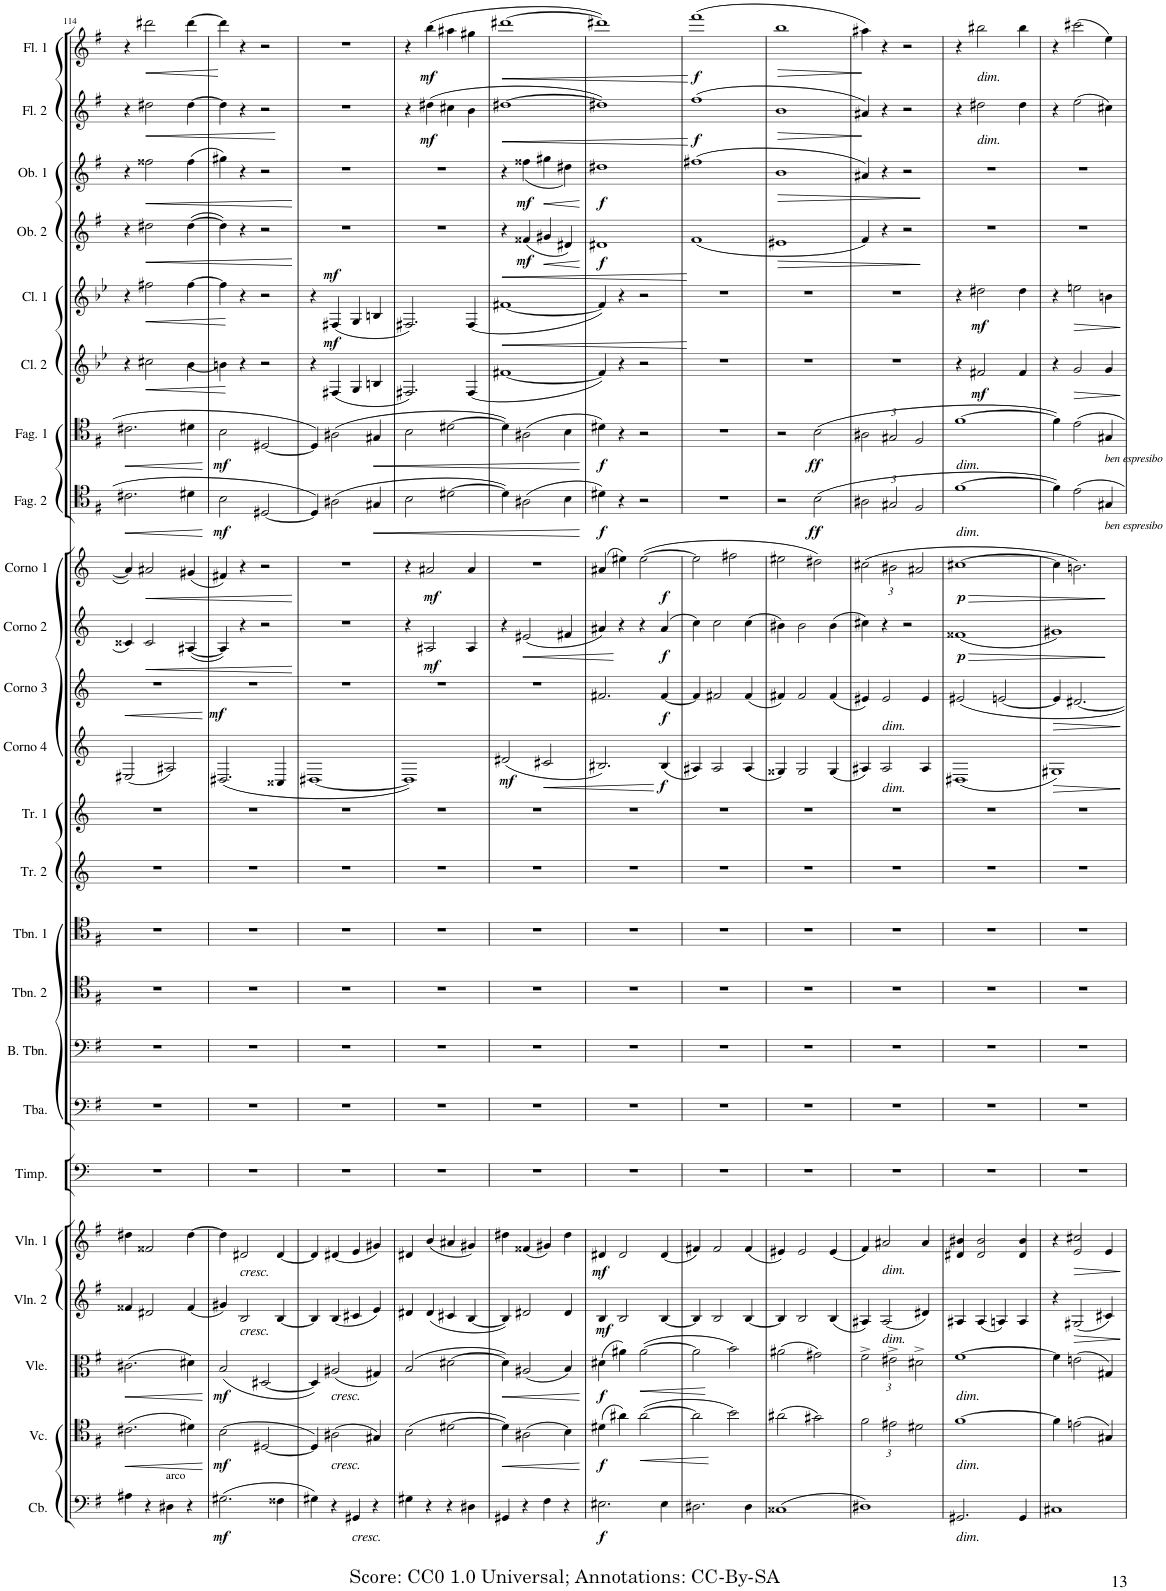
**kern	**dynam	**kern	**dynam	**kern	**dynam	**kern	**dynam	**kern	**dynam	**kern	**kern	**kern	**kern	**kern	**kern	**kern	**kern	**dynam	**kern	**dynam	**kern	**dynam	**kern	**dynam	**kern	**dynam	**kern	**dynam	**kern	**dynam	**kern	**dynam	**kern	**dynam	**kern	**dynam	**kern	**dynam	**kern	**dynam
*part24	*part24	*part23	*part23	*part22	*part22	*part21	*part21	*part20	*part20	*part19	*part18	*part17	*part16	*part15	*part14	*part13	*part12	*part12	*part11	*part11	*part10	*part10	*part9	*part9	*part8	*part8	*part7	*part7	*part6	*part6	*part5	*part5	*part4	*part4	*part3	*part3	*part2	*part2	*part1	*part1
*staff24	*staff24	*staff23	*staff23	*staff22	*staff22	*staff21	*staff21	*staff20	*staff20	*staff19	*staff18	*staff17	*staff16	*staff15	*staff14	*staff13	*staff12	*staff12	*staff11	*staff11	*staff10	*staff10	*staff9	*staff9	*staff8	*staff8	*staff7	*staff7	*staff6	*staff6	*staff5	*staff5	*staff4	*staff4	*staff3	*staff3	*staff2	*staff2	*staff1	*staff1
*I"Contrabassi	*	*I"Violoncelli	*	*I"Viole	*	*I"Violini 2	*	*I"Violini 1	*	*I"Timpani	*I"Tuba	*I"Bass Trombone	*I"Trombone Tenore 2	*I"Trombone Tenore 1	*I"Trombe in F 2	*I"Trombe in F 1	*I"Corno in F 4	*	*I"Corno in F 3	*	*I"Corno in F 2	*	*I"Corno in F 1	*	*I"Fagotto 2	*	*I"Fagotto 1	*	*I"Clarinetto in A 2	*	*I"Clarinetto in A 1	*	*I"Oboe 2	*	*I"Oboe 1	*	*I"Flauto 2	*	*I"Flauto 1	*
*I'Cb.	*	*I'Vc.	*	*I'Vle.	*	*I'Vln. 2	*	*I'Vln. 1	*	*I'Timp.	*I'Tba.	*I'B. Tbn.	*I'Tbn. 2	*I'Tbn. 1	*I'Tr. 2	*I'Tr. 1	*I'Corno 4	*	*I'Corno 3	*	*I'Corno 2	*	*I'Corno 1	*	*I'Fag. 2	*	*I'Fag. 1	*	*I'Cl. 2	*	*I'Cl. 1	*	*I'Ob. 2	*	*I'Ob. 1	*	*I'Fl. 2	*	*I'Fl. 1	*
!!LO:PB:g=z
*clefF4	*	*clefC4	*	*clefC3	*	*clefG2	*	*clefG2	*	*clefF4	*clefF4	*clefF4	*clefC4	*clefC4	*clefG2	*clefG2	*clefG2	*	*clefG2	*	*clefG2	*	*clefG2	*	*clefC4	*	*clefC4	*	*clefG2	*	*clefG2	*	*clefG2	*	*clefG2	*	*clefG2	*	*clefG2	*
*Trd7c12	*	*	*	*	*	*	*	*	*	*	*	*	*	*	*Trd-3c-5	*Trd-3c-5	*Trd4c7	*	*Trd4c7	*	*Trd4c7	*	*Trd4c7	*	*	*	*	*	*Trd2c3	*	*Trd2c3	*	*	*	*	*	*	*	*	*
*k[f#]	*	*k[f#]	*	*k[f#]	*	*k[f#]	*	*k[f#]	*	*k[]	*k[f#]	*k[f#]	*k[f#]	*k[f#]	*k[]	*k[]	*k[]	*	*k[]	*	*k[]	*	*k[]	*	*k[f#]	*	*k[f#]	*	*k[b-e-]	*	*k[b-e-]	*	*k[f#]	*	*k[f#]	*	*k[f#]	*	*k[f#]	*
*M2/2	*	*M2/2	*	*M2/2	*	*M2/2	*	*M2/2	*	*M2/2	*M2/2	*M2/2	*M2/2	*M2/2	*M2/2	*M2/2	*M2/2	*	*M2/2	*	*M2/2	*	*M2/2	*	*M2/2	*	*M2/2	*	*M2/2	*	*M2/2	*	*M2/2	*	*M2/2	*	*M2/2	*	*M2/2	*
*met(c|)	*	*met(c|)	*	*met(c|)	*	*met(c|)	*	*met(c|)	*	*met(c|)	*met(c|)	*met(c|)	*met(c|)	*met(c|)	*met(c|)	*met(c|)	*met(c|)	*	*met(c|)	*	*met(c|)	*	*met(c|)	*	*met(c|)	*	*met(c|)	*	*met(c|)	*	*met(c|)	*	*met(c|)	*	*met(c|)	*	*met(c|)	*	*met(c|)	*
=114	=114	=114	=114	=114	=114	=114	=114	=114	=114	=114	=114	=114	=114	=114	=114	=114	=114	=114	=114	=114	=114	=114	=114	=114	=114	=114	=114	=114	=114	=114	=114	=114	=114	=114	=114	=114	=114	=114	=114	=114
!	!	!	!LO:HP:b	!	!LO:HP:b	!	!	!	!	!	!	!	!	!	!	!	!	!LO:HP:b	!	!	!	!	!	!	!	!LO:HP:b	!	!LO:HP:b	!	!	!	!	!	!	!	!	!	!	!	!
4A#X\	.	(2.c#X\	<	(2.c#X\	<	4f##X/	.	4dd#X\	.	1r	1r	1r	1r	1r	1r	1r	(2E#X/	<	1r	.	4c##X/	.	4a#/]	.	2.c#X\	<	2.c#X\	<	4r	.	4r	.	4r	.	4r	.	4r	.	4r	.
!	!	!	!	!	!	!	!	!	!	!	!	!	!	!	!	!	!	!	!	!	!	!LO:HP:b	!	!LO:HP:b	!	!	!	!	!	!LO:HP:b	!	!LO:HP:b	!	!LO:HP:b	!	!LO:HP:b	!	!LO:HP:b	!	!LO:HP:b
4r	.	.	.	.	.	2d#X/	.	2f##X/	.	.	.	.	.	.	.	.	.	.	.	.	2c##/	<	2a#X/	<	.	.	.	.	2cc#X\	<	2ff#X\	<	2dd#X\	<	2ff##X\	<	2dd#X\	<	2ddd#X\	<
!LO:TX:a:t=arco	!	!	!	!	!	!	!	!	!	!	!	!	!	!	!	!	!	!	!	!	!	!	!	!	!	!	!	!	!	!	!	!	!	!	!	!	!	!	!	!
4D#X\	.	.	.	.	.	.	.	.	.	.	.	.	.	.	.	.	2A#X/)	.	.	.	.	.	.	.	.	.	.	.	.	.	.	.	.	.	.	.	.	.	.	.
4r	.	4d#X\)	.	4d#X\)	.	(4f##/	.	[4dd#\	.	.	.	.	.	.	.	.	.	.	.	.	([4A#X/	.	(4g#X/	.	4d#X\	.	4d#X\	.	(<4b-\	.	[4ff#\	.	(>[4dd#\	.	(>4ff##\	.	[4dd#\	.	[4ddd#\	.
.	.	.	[	.	[	.	.	.	.	.	.	.	.	.	.	.	.	[	.	.	.	.	.	.	.	[	.	[	.	.	.	.	.	.	.	.	.	.	.	.
=115	=115	=115	=115	=115	=115	=115	=115	=115	=115	=115	=115	=115	=115	=115	=115	=115	=115	=115	=115	=115	=115	=115	=115	=115	=115	=115	=115	=115	=115	=115	=115	=115	=115	=115	=115	=115	=115	=115	=115	=115
!	!LO:DY:b	!	!LO:DY:b	!	!LO:DY:b	!	!	!	!	!	!	!	!	!	!	!	!	!LO:DY:a	!	!	!	!	!	!	!	!LO:DY:b	!	!LO:DY:b	!	!	!	!	!	!	!	!	!	!	!	!
(2.G#X\	mf	(2B\	mf	(2B/	mf	4g#X/)	.	4dd#\]	.	1r	1r	1r	1r	1r	1r	1r	(2.D#X/	mf	1r	.	4A#/])	.	4f#X/)	.	2B\	mf	2B\	mf	4bn\)	.	4ff#\]	.	4dd#\])	.	4gg#X\)	.	4dd#\]	.	4ddd#\]	.
!	!	!	!	!	!	!	!	!LO:TX:b:i:t=cresc.	!	!	!	!	!	!	!	!	!	!	!	!	!	!	!	!	!	!	!	!	!	!	!	!	!	!	!	!	!	!	!	!
!	!	!	!	!	!	!LO:TX:b:i:t=cresc.	!	!	!	!	!	!	!	!	!	!	!	!	!	!	!	!	!	!	!	!	!	!	!	!	!	!	!	!	!	!	!	!	!	!
.	.	.	.	.	.	2B/	.	2d#X/	.	.	.	.	.	.	.	.	.	.	.	.	4r	.	4r	.	.	.	.	.	4r	[	4r	[	4r	.	4r	.	4r	.	4r	[
.	.	[2D#X/	.	[2D#X/	.	.	.	.	.	.	.	.	.	.	.	.	.	.	.	.	2r	.	2r	.	[2D#X/	.	[2D#X/	.	2r	.	2r	.	2r	.	2r	.	2r	.	2r	.
4F##X\	.	.	.	.	.	[4B/	.	[4d#/	.	.	.	.	.	.	.	.	4C##X/	.	.	.	.	.	.	.	.	.	.	.	.	.	.	.	.	.	.	.	.	.	.	.
.	.	.	.	.	.	.	.	.	.	.	.	.	.	.	.	.	.	.	.	.	.	[	.	[	.	.	.	.	.	.	.	.	.	[	.	[	.	[	.	.
=116	=116	=116	=116	=116	=116	=116	=116	=116	=116	=116	=116	=116	=116	=116	=116	=116	=116	=116	=116	=116	=116	=116	=116	=116	=116	=116	=116	=116	=116	=116	=116	=116	=116	=116	=116	=116	=116	=116	=116	=116
4G#X\)	.	4D#/])	.	4D#/])	.	4B/]	.	4d#/]	.	1r	1r	1r	1r	1r	1r	1r	[1D#X	.	1r	.	1r	.	1r	.	4D#/]	.	4D#/]	.	4r	.	4r	.	1r	.	1r	.	1r	.	1r	.
!	!	!	!	!LO:TX:b:i:t=cresc.	!	!	!	!	!	!	!	!	!	!	!	!	!	!	!	!	!	!	!	!	!	!	!	!	!	!	!	!	!	!	!	!	!	!	!	!
!	!	!LO:TX:b:i:t=cresc.	!	!	!	!	!	!	!	!	!	!	!	!	!	!	!	!	!	!	!	!	!	!	!	!	!	!	!	!	!	!	!	!	!	!	!	!	!	!
!	!	!	!	!	!	!	!	!	!	!	!	!	!	!	!	!	!	!	!	!	!	!	!	!	!	!	!	!	!	!LO:DY:a	!	!LO:DY:a	!	!	!	!	!	!	!	!
4r	.	(2A#X\	.	(2A#X/	.	(4B/	.	(4d#X/	.	.	.	.	.	.	.	.	.	.	.	.	.	.	.	.	(2A#X\	.	(2A#X\	.	(4F#X/	mf	(4F#X/	mf	.	.	.	.	.	.	.	.
!LO:TX:b:i:t=cresc.	!	!	!	!	!	!	!	!	!	!	!	!	!	!	!	!	!	!	!	!	!	!	!	!	!	!	!	!	!	!	!	!	!	!	!	!	!	!	!	!
4GG#X/	.	.	.	.	.	4c#X/	.	4e/	.	.	.	.	.	.	.	.	.	.	.	.	.	.	.	.	.	.	.	.	4G/	.	4G/	.	.	.	.	.	.	.	.	.
!	!	!	!	!	!	!	!	!	!	!	!	!	!	!	!	!	!	!	!	!	!	!	!	!	!	!LO:HP:b	!	!LO:HP:b	!	!	!	!	!	!	!	!	!	!	!	!
4r	.	4G#X/)	.	4G#X/)	.	4e/)	.	4g#X/)	.	.	.	.	.	.	.	.	.	.	.	.	.	.	.	.	4G#X/	<	4G#X/	<	4Bn/	.	4Bn/	.	.	.	.	.	.	.	.	.
=117	=117	=117	=117	=117	=117	=117	=117	=117	=117	=117	=117	=117	=117	=117	=117	=117	=117	=117	=117	=117	=117	=117	=117	=117	=117	=117	=117	=117	=117	=117	=117	=117	=117	=117	=117	=117	=117	=117	=117	=117
4G#X\	.	(2B\	.	(2B/	.	4d#X/	.	4d#X/	.	1r	1r	1r	1r	1r	1r	1r	1D#])	.	1r	.	4r	.	4r	.	2B\	.	2B\	.	2.F#X/)	.	2.F#X/)	.	1r	.	1r	.	4r	.	4r	.
!	!	!	!	!	!	!	!	!	!	!	!	!	!	!	!	!	!	!	!	!	!	!LO:DY:b	!	!LO:DY:b	!	!	!	!	!	!	!	!	!	!	!	!	!	!LO:DY:b	!	!LO:DY:b
4r	.	.	.	.	.	(4d#/	.	(4b/	.	.	.	.	.	.	.	.	.	.	.	.	2A#X/	mf	2a#X/	mf	.	.	.	.	.	.	.	.	.	.	.	.	(4dd#X\	mf	(4bb\	mf
4r	.	[2d#X\	.	[2d#X\	.	4c#X/	.	4a#X/	.	.	.	.	.	.	.	.	.	.	.	.	.	.	.	.	[2d#X\	.	[2d#X\	.	.	.	.	.	.	.	.	.	4cc#X\	.	4aa#X\	.
4D#X\	.	.	.	.	.	[4B/	.	4g#X/)	.	.	.	.	.	.	.	.	.	.	.	.	4A#/	.	4a#/	.	.	.	.	.	(<4F#/	.	(<4F#/	.	.	.	.	.	4b\	.	4gg#X\	.
=118	=118	=118	=118	=118	=118	=118	=118	=118	=118	=118	=118	=118	=118	=118	=118	=118	=118	=118	=118	=118	=118	=118	=118	=118	=118	=118	=118	=118	=118	=118	=118	=118	=118	=118	=118	=118	=118	=118	=118	=118
!	!	!	!LO:HP:b	!	!LO:HP:b	!	!	!	!	!	!	!	!	!	!	!	!	!LO:DY:b	!	!	!	!	!	!	!	!	!	!	!	!LO:HP:b	!	!LO:HP:b	!	!	!	!	!	!LO:HP:b	!	!LO:HP:b
4GG#X/	.	4d#\])	<	4d#\])	<	4B/])	.	4dd#X\	.	1r	1r	1r	1r	1r	1r	1r	(2d#X/	mf	1r	.	4r	.	1r	.	4d#\])	.	4d#\])	.	[1f#X	<	[1f#X	<	4r	.	4r	.	[1dd#X	<	[1ddd#X	<
!	!	!	!	!	!	!	!	!	!	!	!	!	!	!	!	!	!	!	!	!	!	!LO:HP:b	!	!	!	!	!	!	!	!	!	!	!	!LO:DY:b	!	!LO:DY:b	!	!	!	!
4r	.	(2A#X\	.	(2A#X/	.	2d#X/	.	(4f##X/	.	.	.	.	.	.	.	.	.	.	.	.	(2e#X/	<	.	.	(2A#X\	.	(2A#X\	.	.	.	.	.	(<4f##X/	mf	(<4ff##X\	mf	.	.	.	.
!	!	!	!	!	!	!	!	!	!	!	!	!	!	!	!	!	!	!LO:HP:b	!	!	!	!	!	!	!	!	!	!	!	!	!	!	!	!LO:HP:b	!	!LO:HP:b	!	!	!	!
4F#\	.	.	.	.	.	.	.	4g#X/)	.	.	.	.	.	.	.	.	2c#X/	<	.	.	.	.	.	.	.	.	.	.	.	.	.	.	4g#X/	<	4gg#X\	<	.	.	.	.
4r	.	4B\)	.	4B/)	.	4d#/	.	4dd#\	.	.	.	.	.	.	.	.	.	.	.	.	4f#X/	.	.	.	4B\	.	4B\	.	.	.	.	.	4d#X/)	.	4dd#X\)	.	.	.	.	.
.	.	.	[	.	[	.	.	.	.	.	.	.	.	.	.	.	.	.	.	.	.	.	.	.	.	[	.	[	.	.	.	.	.	[	.	[	.	.	.	.
=119	=119	=119	=119	=119	=119	=119	=119	=119	=119	=119	=119	=119	=119	=119	=119	=119	=119	=119	=119	=119	=119	=119	=119	=119	=119	=119	=119	=119	=119	=119	=119	=119	=119	=119	=119	=119	=119	=119	=119	=119
!	!LO:DY:b	!	!LO:DY:b	!	!LO:DY:b	!	!LO:DY:b	!	!LO:DY:b	!	!	!	!	!	!	!	!	!	!	!	!	!	!	!	!	!LO:DY:b	!	!LO:DY:b	!	!	!	!	!	!LO:DY:b	!	!LO:DY:b	!	!	!	!
*	*	*	*	*	*	*	*	*	*	*	*	*	*	*	*	*	*	*	*	*	*	*	*^	*	*	*	*	*	*	*	*	*	*	*	*	*	*	*	*	*
2.E#X\	f	(4d#X\	f	(4d#X\	f	4B/	mf	4d#X/	mf	1r	1r	1r	1r	1r	1r	1r	2.B#X/)	.	2.f#X/	.	4a#X/)	.	(4a#X/	2.ryy	.	4d#X\)	f	4d#X\)	f	4f#/])	.	4f#/])	.	1d#X	f	1dd#X	f	1dd#X])	.	1ddd#X])	.
.	.	4a#X\)	.	4a#X\)	.	2B/	.	2d#/	.	.	.	.	.	.	.	.	.	.	.	.	4r	[	4ee#X\)	.	.	4r	.	4r	.	4r	.	4r	.	.	.	.	.	.	.	.	.
!	!	!	!LO:HP:b	!	!LO:HP:b	!	!	!	!	!	!	!	!	!	!	!	!	!	!	!	!	!	!	!	!	!	!	!	!	!	!	!	!	!	!	!	!	!	!	!	!
.	.	([2a#\	<	([2a#\	<	.	.	.	.	.	.	.	.	.	.	.	.	.	.	.	4r	.	([2ee#\	.	.	2r	.	2r	.	2r	.	2r	.	.	.	.	.	.	.	.	.
!	!	!	!	!	!	!	!	!	!	!	!	!	!	!	!	!	!	!LO:DY:n=1:b	!	!LO:DY:b	!	!LO:DY:b	!	!	!LO:DY:b	!	!	!	!	!	!	!	!	!	!	!	!	!	!	!	!
4E#\	.	.	.	.	.	[4B/	.	(4d#/	.	.	.	.	.	.	.	.	(<4B#/	[ f	[4f#/	f	(4a#/	f	.	4ryy	f	.	.	.	.	.	.	.	.	.	.	.	.	.	.	.	.
.	.	.	.	.	.	.	.	.	.	.	.	.	.	.	.	.	.	.	.	.	.	.	.	.	.	.	.	.	.	.	[	.	[	.	.	.	.	.	[	.	[
=120	=120	=120	=120	=120	=120	=120	=120	=120	=120	=120	=120	=120	=120	=120	=120	=120	=120	=120	=120	=120	=120	=120	=120	=120	=120	=120	=120	=120	=120	=120	=120	=120	=120	=120	=120	=120	=120	=120	=120	=120	=120
!	!	!	!	!	!	!	!	!	!	!	!	!	!	!	!	!	!	!	!	!	!	!	!	!	!	!	!	!	!	!	!	!	!	!	!	!	!	!	!LO:DY:b	!	!LO:DY:b
*	*	*	*	*	*	*	*	*	*	*	*	*	*	*	*	*	*	*	*	*	*	*	*v	*v	*	*	*	*	*	*	*	*	*	*	*	*	*	*	*	*	*
2.D#X\	.	2a#\]	.	2a#\]	.	4B/]	.	4f#X/)	.	1r	1r	1r	1r	1r	1r	1r	4A#X/)	.	4f#/]	.	4cc\)	.	2ee#\]	.	1r	.	1r	.	1r	.	1r	.	(1f#	.	(1ff#X	.	(1ff#	f	(1fff#	f
.	.	.	.	.	.	2B/	.	2f#/	.	.	.	.	.	.	.	.	2A#/	.	2f#X/	.	2cc\	.	.	.	.	.	.	.	.	.	.	.	.	.	.	.	.	.	.	.
.	.	2b\)	[	2b\)	[	.	.	.	.	.	.	.	.	.	.	.	.	.	.	.	.	.	2ff#X\	.	.	.	.	.	.	.	.	.	.	.	.	.	.	.	.	.
4D#\	.	.	.	.	.	[4B/	.	(4f#/	.	.	.	.	.	.	.	.	(4A#/	.	(4f#/	.	(4cc\	.	.	.	.	.	.	.	.	.	.	.	.	.	.	.	.	.	.	.
=121	=121	=121	=121	=121	=121	=121	=121	=121	=121	=121	=121	=121	=121	=121	=121	=121	=121	=121	=121	=121	=121	=121	=121	=121	=121	=121	=121	=121	=121	=121	=121	=121	=121	=121	=121	=121	=121	=121	=121	=121
!	!	!	!	!	!	!	!	!	!	!	!	!	!	!	!	!	!	!	!	!	!	!	!	!	!	!	!	!	!	!	!	!	!	!LO:HP:b	!	!LO:HP:b	!	!LO:HP:b	!	!LO:HP:b
(1C##X	.	(2a#X\	.	(2a#X\	.	4B/]	.	4e#X/)	.	1r	1r	1r	1r	1r	1r	1r	4G##X/)	.	4f#X/)	.	4b#X\)	.	2ee#X\	.	2r	.	2r	.	1r	.	1r	.	1e#X	>	1b	>	1b	>	1bb	>
.	.	.	.	.	.	2B/	.	2e#/	.	.	.	.	.	.	.	.	2G##/	.	2f#/	.	2b#\	.	.	.	.	.	.	.	.	.	.	.	.	.	.	.	.	.	.	.
!	!	!	!	!	!	!	!	!	!	!	!	!	!	!	!	!	!	!	!	!	!	!	!	!	!	!LO:DY:b	!	!LO:DY:b	!	!	!	!	!	!	!	!	!	!	!	!
.	.	2g#X\)	.	2g#X\)	.	.	.	.	.	.	.	.	.	.	.	.	.	.	.	.	.	.	2dd#X\)	.	(2B\	ff	(2B\	ff	.	.	.	.	.	.	.	.	.	.	.	.
.	.	.	.	.	.	(4B/	.	(4e#/	.	.	.	.	.	.	.	.	(4G##/	.	(4f#/	.	(4b#\	.	.	.	.	.	.	.	.	.	.	.	.	.	.	.	.	.	.	.
=122	=122	=122	=122	=122	=122	=122	=122	=122	=122	=122	=122	=122	=122	=122	=122	=122	=122	=122	=122	=122	=122	=122	=122	=122	=122	=122	=122	=122	=122	=122	=122	=122	=122	=122	=122	=122	=122	=122	=122	=122
*	*	*Xbrackettup	*	*Xbrackettup	*	*	*	*	*	*	*	*	*	*	*	*	*	*	*	*	*	*	*Xbrackettup	*	*Xbrackettup	*	*Xbrackettup	*	*	*	*	*	*	*	*	*	*	*	*	*
1D#X)	.	3f#\	.	3f#^\	.	4A#X/)	.	4f#/)	.	1r	1r	1r	1r	1r	1r	1r	4A#X/)	.	4e#X/)	.	4cc#X\)	.	(3cc#X\	.	3A#X\	.	3A#X\	.	1r	.	1r	.	4f#/)	.	4a#X/)	.	4a#X/)	.	4aa#X\)	.
!	!	!	!	!	!	!	!	!	!	!	!	!	!	!	!	!	!	!	!LO:TX:b:i:t=dim.	!	!	!	!	!	!	!	!	!	!	!	!	!	!	!	!	!	!	!	!	!
!	!	!	!	!	!	!	!	!	!	!	!	!	!	!	!	!	!LO:TX:b:i:t=dim.	!	!	!	!	!	!	!	!	!	!	!	!	!	!	!	!	!	!	!	!	!	!	!
!	!	!	!	!	!	!	!	!LO:TX:b:i:t=dim.	!	!	!	!	!	!	!	!	!	!	!	!	!	!	!	!	!	!	!	!	!	!	!	!	!	!	!	!	!	!	!	!
!	!	!	!	!	!	!LO:TX:b:i:t=dim.	!	!	!	!	!	!	!	!	!	!	!	!	!	!	!	!	!	!	!	!	!	!	!	!	!	!	!	!	!	!	!	!	!	!
.	.	.	.	.	.	(2A#/	.	2a#X/	.	.	.	.	.	.	.	.	2A#/	.	2e#/	.	4r	.	.	.	.	.	.	.	.	.	.	.	4r	.	4r	.	4r	]	4r	]
.	.	3e#X\	.	3e#X^\	.	.	.	.	.	.	.	.	.	.	.	.	.	.	.	.	.	.	3b#X\	.	3G#X/	.	3G#X/	.	.	.	.	.	.	.	.	.	.	.	.	.
.	.	.	.	.	.	.	.	.	.	.	.	.	.	.	.	.	.	.	.	.	2r	.	.	.	.	.	.	.	.	.	.	.	2r	.	2r	.	2r	.	2r	.
.	.	3d#X\	.	3d#X^\	.	.	.	.	.	.	.	.	.	.	.	.	.	.	.	.	.	.	3a#X/	.	3F#/	.	3F#/	.	.	.	.	.	.	.	.	.	.	.	.	.
.	.	.	.	.	.	4d#X/)	.	4a#/	.	.	.	.	.	.	.	.	4A#/	.	4e#/	.	.	.	.	.	.	.	.	.	.	.	.	.	.	.	.	.	.	.	.	.
.	.	.	.	.	.	.	.	.	.	.	.	.	.	.	.	.	.	.	.	.	.	.	.	.	.	.	.	.	.	.	.	.	.	]	.	]	.	.	.	.
=123	=123	=123	=123	=123	=123	=123	=123	=123	=123	=123	=123	=123	=123	=123	=123	=123	=123	=123	=123	=123	=123	=123	=123	=123	=123	=123	=123	=123	=123	=123	=123	=123	=123	=123	=123	=123	=123	=123	=123	=123
!	!	!	!	!	!	!	!	!	!	!	!	!	!	!	!	!	!	!	!	!	!	!	!	!	!	!	!LO:TX:b:i:t=dim.	!	!	!	!	!	!	!	!	!	!	!	!	!
!	!	!	!	!	!	!	!	!	!	!	!	!	!	!	!	!	!	!	!	!	!	!	!	!	!LO:TX:b:i:t=dim.	!	!	!	!	!	!	!	!	!	!	!	!	!	!	!
!	!	!	!	!LO:TX:b:i:t=dim.	!	!	!	!	!	!	!	!	!	!	!	!	!	!	!	!	!	!	!	!	!	!	!	!	!	!	!	!	!	!	!	!	!	!	!	!
!	!	!LO:TX:b:i:t=dim.	!	!	!	!	!	!	!	!	!	!	!	!	!	!	!	!	!	!	!	!	!	!	!	!	!	!	!	!	!	!	!	!	!	!	!	!	!	!
!LO:TX:b:i:t=dim.	!	!	!	!	!	!	!	!	!	!	!	!	!	!	!	!	!	!	!	!	!	!	!	!	!	!	!	!	!	!	!	!	!	!	!	!	!	!	!	!
!	!	!	!	!	!	!	!	!	!	!	!	!	!	!	!	!	!	!	!	!	!	!LO:HP:b	!	!LO:HP:b	!	!	!	!	!	!	!	!	!	!	!	!	!	!	!	!
!	!	!	!	!	!	!	!	!	!	!	!	!	!	!	!	!	!	!	!	!	!	!LO:DY:n=1:b	!	!LO:DY:n=1:b	!	!	!	!	!	!	!	!	!	!	!	!	!	!	!	!
2.GG#X/	.	[1f#	.	[1f#	.	4A#X/	.	4d#X/ 4b#X/	.	1r	1r	1r	1r	1r	1r	1r	(1D#X	.	2e#X/	.	(1f##X	> p	[1cc#X	> p	[1f#	.	[1f#	.	4r	.	4r	.	1r	.	1r	.	4r	.	4r	.
!	!	!	!	!	!	!	!	!	!	!	!	!	!	!	!	!	!	!	!	!	!	!	!	!	!	!	!	!	!	!	!	!	!	!	!	!	!	!	!LO:TX:b:i:t=dim.	!
!	!	!	!	!	!	!	!	!	!	!	!	!	!	!	!	!	!	!	!	!	!	!	!	!	!	!	!	!	!	!	!	!	!	!	!	!	!LO:TX:b:i:t=dim.	!	!	!
!	!	!	!	!	!	!	!	!	!	!	!	!	!	!	!	!	!	!	!	!	!	!	!	!	!	!	!	!	!	!LO:DY:b	!	!LO:DY:b	!	!	!	!	!	!	!	!
.	.	.	.	.	.	(4A#/	.	2d#/ 2b#/	.	.	.	.	.	.	.	.	.	.	.	.	.	.	.	.	.	.	.	.	2f#X/	mf	2dd#X\	mf	.	.	.	.	2dd#X\	.	2bb#X\	.
.	.	.	.	.	.	4An/)	.	.	.	.	.	.	.	.	.	.	.	.	[2en/	.	.	.	.	.	.	.	.	.	.	.	.	.	.	.	.	.	.	.	.	.
4GG#/	.	.	.	.	.	4A/	.	4d#/ 4b#/	.	.	.	.	.	.	.	.	.	.	.	.	.	.	.	.	.	.	.	.	4f#/	.	4dd#\	.	.	.	.	.	4dd#\	.	4bb#\	.
=124	=124	=124	=124	=124	=124	=124	=124	=124	=124	=124	=124	=124	=124	=124	=124	=124	=124	=124	=124	=124	=124	=124	=124	=124	=124	=124	=124	=124	=124	=124	=124	=124	=124	=124	=124	=124	=124	=124	=124	=124
!	!	!	!	!	!	!	!	!	!	!	!	!	!	!	!	!	!	!LO:HP:b	!	!LO:HP:b	!	!	!	!	!	!	!	!	!	!	!	!	!	!	!	!	!	!	!	!
1C#X	.	4f#\]	.	4f#\]	.	4r	.	4r	.	1r	1r	1r	1r	1r	1r	1r	1G#X)	>	4e/]	>	1g#X)	.	4cc#\]	.	4f#\])	.	4f#\])	.	4r	.	4r	.	1r	.	1r	.	4r	.	4r	.
!	!	!	!	!	!	!	!LO:HP:b	!	!LO:HP:b	!	!	!	!	!	!	!	!	!	!	!	!	!	!	!	!	!	!	!	!	!LO:HP:b	!	!LO:HP:b	!	!	!	!	!	!	!	!
.	.	(2en\	.	(2en\	.	(2G#X/	>	2e/ 2cc#X/	>	.	.	.	.	.	.	.	.	.	[2.d#X/	.	.	.	2.bn\)	.	2e\	.	2e\	.	2g/	>	2een\	>	.	.	.	.	(2ee\	.	(2ccc#X\	.
!	!	!	!	!	!	!	!	!	!	!	!	!	!	!	!	!	!	!	!	!	!	!	!	!	!	!	!LO:TX:b:i:t=ben espresibo	!	!	!	!	!	!	!	!	!	!	!	!	!
!	!	!	!	!	!	!	!	!	!	!	!	!	!	!	!	!	!	!	!	!	!	!	!	!	!LO:TX:b:i:t=ben espresibo	!	!	!	!	!	!	!	!	!	!	!	!	!	!	!
.	.	4G#X/)	.	4G#X/)	.	4c#X/)	.	4e/	.	.	.	.	.	.	.	.	.	.	.	.	.	.	.	.	4G#X/	.	4G#X/	.	4g/	.	4bn\	.	.	.	.	.	4cc#X\)	.	4ee\)	.
.	.	.	.	.	.	.	]	.	]	.	.	.	.	.	.	.	.	]	.	]	.	]	.	]	.	.	.	.	.	]	.	]	.	.	.	.	.	.	.	.
=	=	=	=	=	=	=	=	=	=	=	=	=	=	=	=	=	=	=	=	=	=	=	=	=	=	=	=	=	=	=	=	=	=	=	=	=	=	=	=	=
*-	*-	*-	*-	*-	*-	*-	*-	*-	*-	*-	*-	*-	*-	*-	*-	*-	*-	*-	*-	*-	*-	*-	*-	*-	*-	*-	*-	*-	*-	*-	*-	*-	*-	*-	*-	*-	*-	*-	*-	*-
